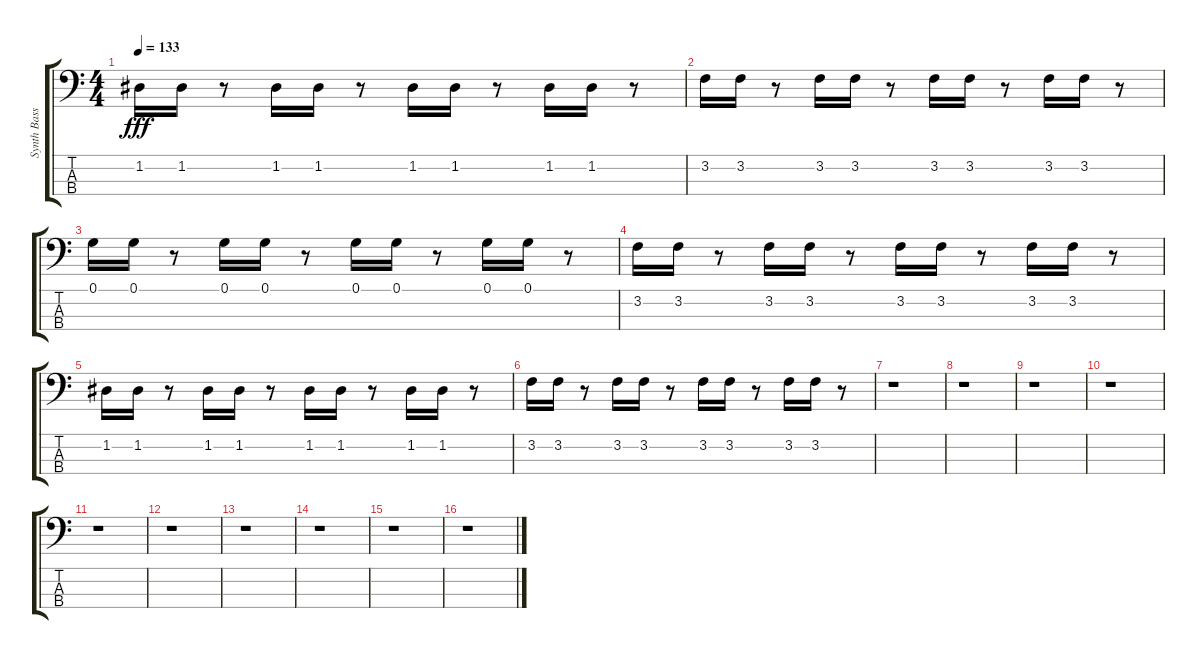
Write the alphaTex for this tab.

\track ("Synth Bass 2" "Synth Bass") {instrument synthbass2}
\staff {score tabs}
\tuning (G2 D2 A1 E1) {hide}
\ts (4 4)
\tempo 133
\clef f4
\ks c
1.2.16{dy fff} 1.2.16 r.8 1.2.16 1.2.16 r.8 1.2.16 1.2.16 r.8 1.2.16 1.2.16 r.8 |
3.2.16 3.2.16 r.8 3.2.16 3.2.16 r.8 3.2.16 3.2.16 r.8 3.2.16 3.2.16 r.8 |
0.1.16 0.1.16 r.8 0.1.16 0.1.16 r.8 0.1.16 0.1.16 r.8 0.1.16 0.1.16 r.8 |
3.2.16 3.2.16 r.8 3.2.16 3.2.16 r.8 3.2.16 3.2.16 r.8 3.2.16 3.2.16 r.8 |
1.2.16 1.2.16 r.8 1.2.16 1.2.16 r.8 1.2.16 1.2.16 r.8 1.2.16 1.2.16 r.8 |
3.2.16 3.2.16 r.8 3.2.16 3.2.16 r.8 3.2.16 3.2.16 r.8 3.2.16 3.2.16 r.8 |
r.1 |
r.1 |
r.1 |
r.1 |
r.1 |
r.1 |
r.1 |
r.1 |
r.1 |
r.1
